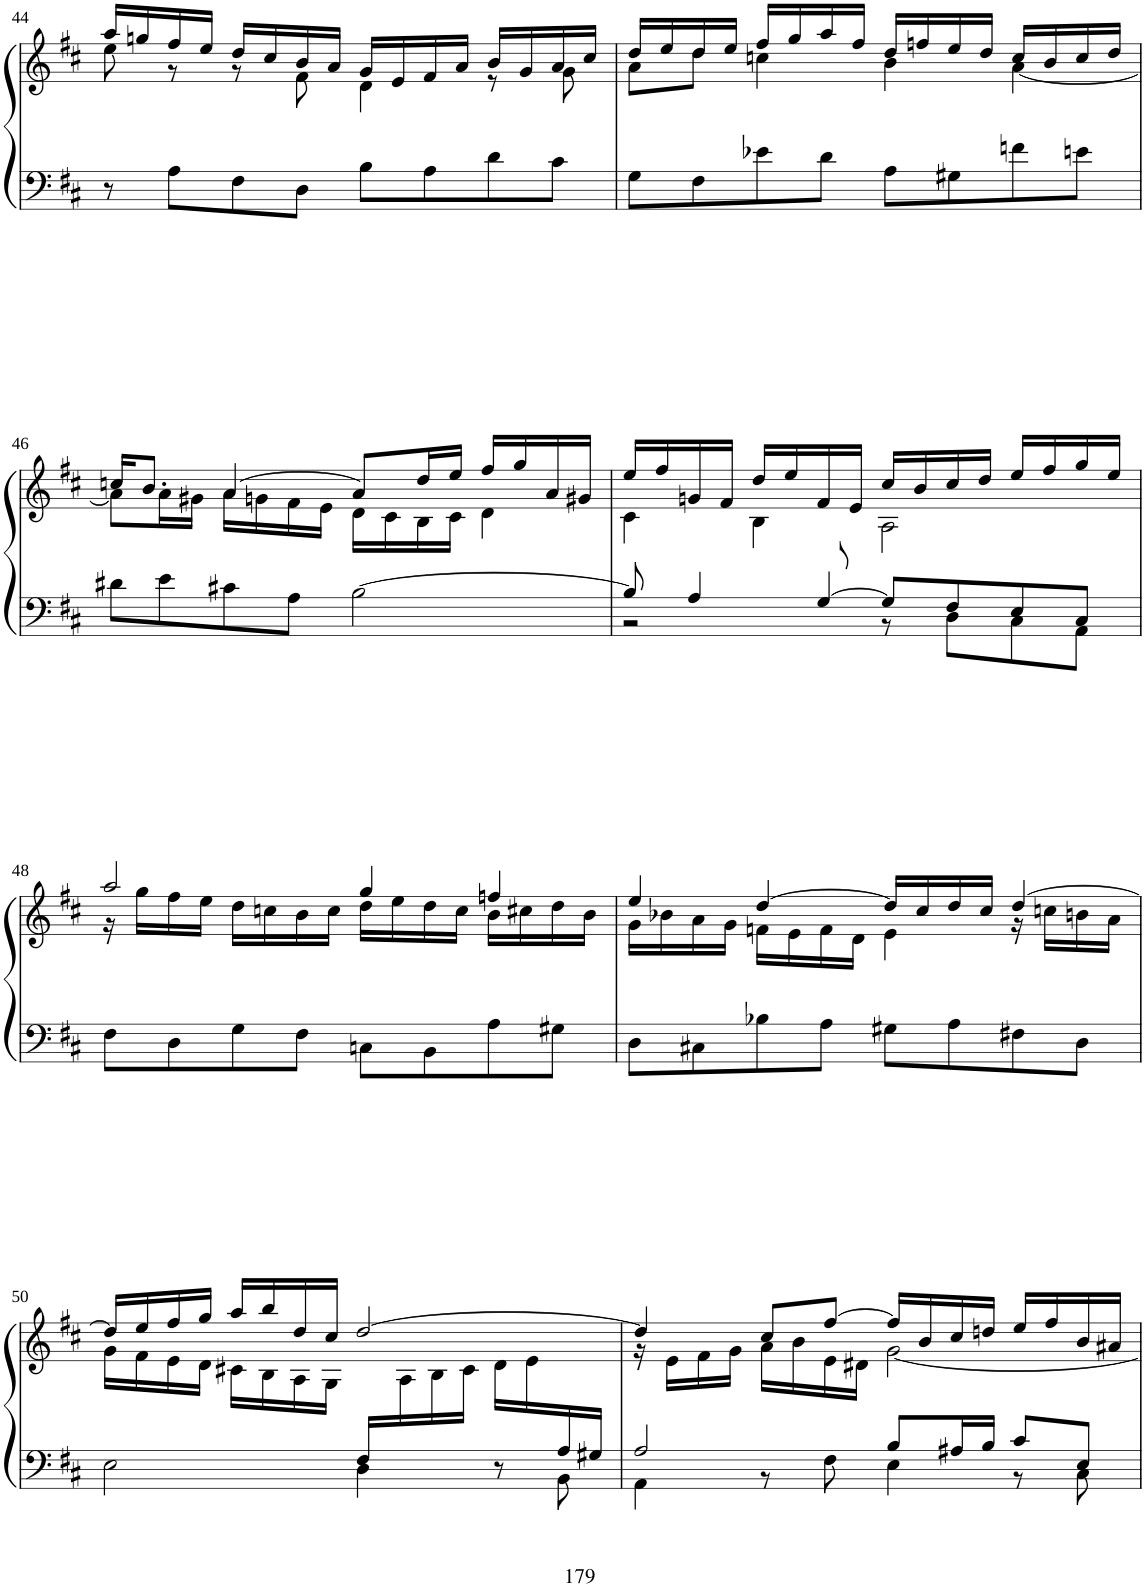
**kern	**kern
*part1	*part1
*staff2	*staff1
*I"Piano	*
*I'Pno	*
!!LO:PB:g=z
*clefF4	*clefG2
*k[f#c#]	*k[f#c#]
*M4/4	*M4/4
*met(c)	*met(c)
=44	=44
*	*^
8r	16aa/LL	8ee\
.	16ggn/	.
8A\L	16ff#/	8r
.	16ee/JJ	.
8F#\	16dd/LL	8r
.	16cc#/	.
8D\J	16b/	8f#\
.	16a/JJ	.
8B\L	16g/LL	4d\
.	16e/	.
8A\	16f#/	.
.	16a/JJ	.
8d\	16b/LL	8r
.	16g/	.
8c#\J	16a/	8g\
.	16cc#/JJ	.
=45	=45	=45
8G\L	16dd/LL	8a\L
.	16ee/	.
8F#\	16dd/	8dd\J
.	16ee/JJ	.
8e-X\	16ff#/LL	4ccn\
.	16gg/	.
8d\J	16aa/	.
.	16ff#/JJ	.
8A\L	16dd/LL	4b\
.	16ffn/	.
8G#X\	16ee/	.
.	16dd/JJ	.
8fn\	16cc/LL	[4a\
.	16b/	.
8en\J	16cc/	.
.	16dd/JJ	.
!!LO:LB:g=z	!!
=46	=46	=46
8d#X\L	16ccn/KL	8a\L]
.	8.b/J	.
8e\	.	16a\L
.	.	16g#X\JJ
8c#X\	[4a/	16a\LL
.	.	16gn\
8A\J	.	16f#\
.	.	16e\JJ
[2B\	8a/L]	16d\LL
.	.	16c#\
.	16dd/L	16B\
.	16ee/JJ	16c#\JJ
.	16ff#/LL	4d\
.	16gg/	.
.	16a/	.
.	16g#X/JJ	.
=47	=47	=47
*^	*	*
8B/]	2r	16ee/LL	4c#\
.	.	16ff#/	.
4A/	.	16gn/	.
.	.	16f#/JJ	.
.	.	16dd/LL	4B\
.	.	16ee/	.
[8G/	.	16f#/	.
.	.	16e/JJ	.
8G/L]	8r	16cc#/LL	2A\
.	.	16b/	.
8F#/	8D\L	16cc#/	.
.	.	16dd/JJ	.
8E/	8C#\	16ee/LL	.
.	.	16ff#/	.
8C#/J	8AA\J	16gg/	.
.	.	16ee/JJ	.
*v	*v	*	*
!!LO:LB:g=z	!!
=48	=48	=48
8F#\L	2aa/	16r
.	.	16gg\LL
8D\	.	16ff#\
.	.	16ee\JJ
8G\	.	16dd\LL
.	.	16ccn\
8F#\J	.	16b\
.	.	16cc\JJ
8Cn\L	4gg/	16dd\LL
.	.	16ee\
8BB\	.	16dd\
.	.	16cc\JJ
8A\	4ffn/	16b\LL
.	.	16cc#X\
8G#X\J	.	16dd\
.	.	16b\JJ
=49	=49	=49
8D\L	4ee/	16g\LL
.	.	16b-X\
8C#X\	.	16a\
.	.	16g\JJ
8B-X\	[4dd/	16fn\LL
.	.	16e\
8A\J	.	16f\
.	.	16d\JJ
8G#X\L	16dd/LL]	4e\
.	16cc#/	.
8A\	16dd/	.
.	16cc#/JJ	.
8F#X\	[4dd/	16r
.	.	16ccn\LL
8D\J	.	16bn\
.	.	16a\JJ
!!LO:LB:g=z	!!
=50	=50	=50
*^	*	*
2ryy	2E\	16dd/LL]	16g\LL
.	.	16ee/	16f#\
.	.	16ff#/	16e\
.	.	16gg/JJ	16d\JJ
.	.	16aa/LL	16c#X\LL
.	.	16bb/	16B\
.	.	16dd/	16A\
.	.	16cc#/JJ	16G\JJ
16F#/LL	4D\	[2dd/	16ryy
16ryy	.	.	16A\
.	.	.	16B\
.	.	.	16c#\JJ
.	8r	.	16d\LL
.	.	.	16e\
16A/	8BB\	.	8ryy
16G#X/JJ	.	.	.
=51	=51	=51	=51
2A/	4AA\	4dd/]	16r
.	.	.	16e\LL
.	.	.	16f#\
.	.	.	16g\JJ
.	8r	8cc#/L	16a\LL
.	.	.	16b\
.	8F#\	[8ff#/J	16e\
.	.	.	16d#X\JJ
8B/L	4E\	16ff#/LL]	[2g\
.	.	16b/	.
16A#X/L	.	16cc#/	.
16B/JJ	.	16ddn/JJ	.
8c#/L	8r	16ee/LL	.
.	.	16ff#/	.
8E/J	8C#\	16b/	.
.	.	16a#X/JJ	.
*v	*v	*	*
*	*v	*v
=	=
*-	*-
